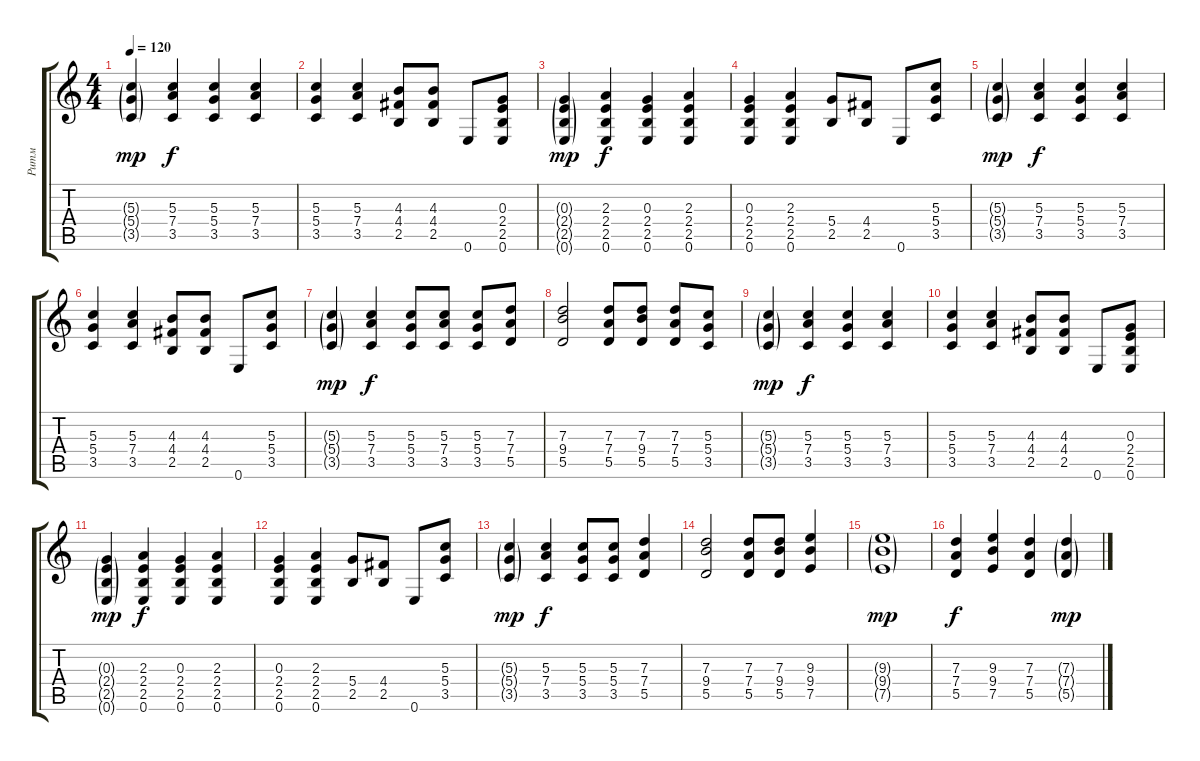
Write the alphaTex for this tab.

\track ("Ритм" "Ритм") {instrument distortionguitar}
\staff {score tabs}
\tuning (E4 B3 G3 D3 A2 E2) {hide}
\ts (4 4)
\tempo 120
\clef g2
\ks c
(5.3{g} 5.4{g} 3.5{g}).4{dy mp} (5.3 7.4 3.5).4{dy f} (5.3 5.4 3.5).4 (5.3 7.4 3.5).4 |
(5.3 5.4 3.5).4 (5.3 7.4 3.5).4 (4.3 4.4 2.5).8 (4.3 4.4 2.5).8 0.6.8 (0.3 2.4 2.5 0.6).8 |
(0.3{g} 2.4{g} 2.5{g} 0.6{g}).4{dy mp} (2.3 2.4 2.5 0.6).4{dy f} (0.3 2.4 2.5 0.6).4 (2.3 2.4 2.5 0.6).4 |
(0.3 2.4 2.5 0.6).4 (2.3 2.4 2.5 0.6).4 (5.4 2.5).8 (4.4 2.5).8 0.6.8 (5.3 5.4 3.5).8 |
(5.3{g} 5.4{g} 3.5{g}).4{dy mp} (5.3 7.4 3.5).4{dy f} (5.3 5.4 3.5).4 (5.3 7.4 3.5).4 |
(5.3 5.4 3.5).4 (5.3 7.4 3.5).4 (4.3 4.4 2.5).8 (4.3 4.4 2.5).8 0.6.8 (5.3 5.4 3.5).8 |
(5.3{g} 5.4{g} 3.5{g}).4{dy mp} (5.3 7.4 3.5).4{dy f} (5.3 5.4 3.5).8 (5.3 7.4 3.5).8 (5.3 5.4 3.5).8 (7.3 7.4 5.5).8 |
(7.3 9.4 5.5).2 (7.3 7.4 5.5).8 (7.3 9.4 5.5).8 (7.3 7.4 5.5).8 (5.3 5.4 3.5).8 |
(5.3{g} 5.4{g} 3.5{g}).4{dy mp} (5.3 7.4 3.5).4{dy f} (5.3 5.4 3.5).4 (5.3 7.4 3.5).4 |
(5.3 5.4 3.5).4 (5.3 7.4 3.5).4 (4.3 4.4 2.5).8 (4.3 4.4 2.5).8 0.6.8 (0.3 2.4 2.5 0.6).8 |
(0.3{g} 2.4{g} 2.5{g} 0.6{g}).4{dy mp} (2.3 2.4 2.5 0.6).4{dy f} (0.3 2.4 2.5 0.6).4 (2.3 2.4 2.5 0.6).4 |
(0.3 2.4 2.5 0.6).4 (2.3 2.4 2.5 0.6).4 (5.4 2.5).8 (4.4 2.5).8 0.6.8 (5.3 5.4 3.5).8 |
(5.3{g} 5.4{g} 3.5{g}).4{dy mp} (5.3 7.4 3.5).4{dy f} (5.3 5.4 3.5).8 (5.3 5.4 3.5).8 (7.3 7.4 5.5).4 |
(7.3 9.4 5.5).2 (7.3 7.4 5.5).8 (7.3 9.4 5.5).8 (9.3 9.4 7.5).4 |
(9.3{g} 9.4{g} 7.5{g}).1{dy mp} |
(7.3 7.4 5.5).4{dy f} (9.3 9.4 7.5).4 (7.3 7.4 5.5).4 (7.3{g} 7.4{g} 5.5{g}).4{dy mp}
